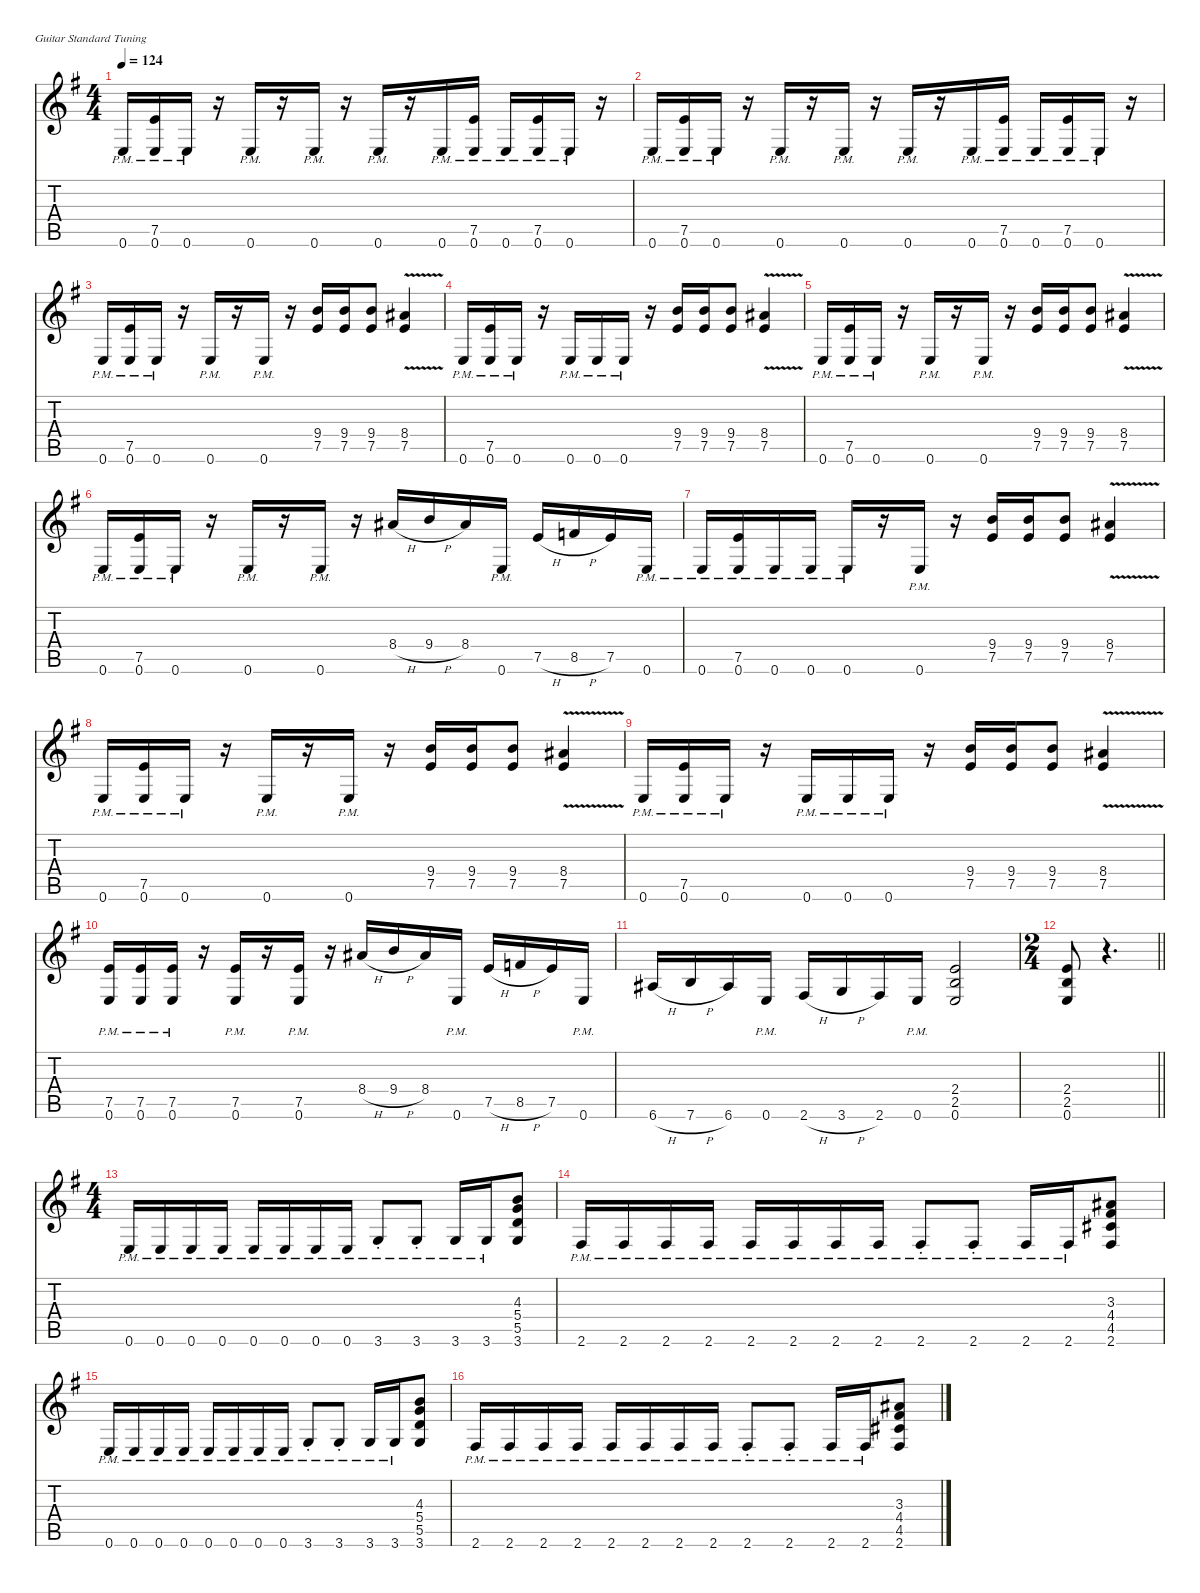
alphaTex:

\defaultSystemsLayout 4
\hideDynamics
\bracketExtendMode nobrackets
\singleTrackTrackNamePolicy hidden
\multiTrackTrackNamePolicy hidden
\otherSystemsTrackNameOrientation horizontal
\track ("Guitar 1" "dist.guit.") {defaultSystemsLayout 4 mute instrument distortionguitar}
\staff {score tabs}
\tuning (E4 B3 G3 D3 A2 E2)
\ts (4 4)
\tempo 124
\clef g2
\ks eminor
0.6{pm acc forcenatural}.16{dy f beam Up} (7.5{pm acc forcenatural} 0.6{pm acc forcenatural}).16{beam Up} 0.6{pm acc forcenatural}.16{beam Up} r.16{beam Up} 0.6{pm acc forcenatural}.16{beam Up} r.16{beam Up} 0.6{pm acc forcenatural}.16{beam Up} r.16{beam Up} 0.6{pm acc forcenatural}.16{beam Up} r.16{beam Up} 0.6{pm acc forcenatural}.16{beam Up} (7.5{pm acc forcenatural} 0.6{pm acc forcenatural}).16{beam Up} 0.6{pm acc forcenatural}.16{beam Up} (7.5{pm acc forcenatural} 0.6{pm acc forcenatural}).16{beam Up} 0.6{pm acc forcenatural}.16{beam Up} r.16{beam Up} |
0.6{pm acc forcenatural}.16{beam Up} (7.5{pm acc forcenatural} 0.6{pm acc forcenatural}).16{beam Up} 0.6{pm acc forcenatural}.16{beam Up} r.16{beam Up} 0.6{pm acc forcenatural}.16{beam Up} r.16{beam Up} 0.6{pm acc forcenatural}.16{beam Up} r.16{beam Up} 0.6{pm acc forcenatural}.16{beam Up} r.16{beam Up} 0.6{pm acc forcenatural}.16{beam Up} (7.5{pm acc forcenatural} 0.6{pm acc forcenatural}).16{beam Up} 0.6{pm acc forcenatural}.16{beam Up} (7.5{pm acc forcenatural} 0.6{pm acc forcenatural}).16{beam Up} 0.6{pm acc forcenatural}.16{beam Up} r.16{beam Up} |
0.6{pm acc forcenatural}.16{beam Up} (7.5{pm acc forcenatural} 0.6{pm acc forcenatural}).16{beam Up} 0.6{pm acc forcenatural}.16{beam Up} r.16{beam Up} 0.6{pm acc forcenatural}.16{beam Up} r.16{beam Up} 0.6{pm acc forcenatural}.16{beam Up} r.16{beam Up} (9.4{acc forcenatural} 7.5{acc forcenatural}).16{beam Up} (9.4{acc forcenatural} 7.5{acc forcenatural}).16{beam Up} (9.4{acc forcenatural} 7.5{acc forcenatural}).8{beam Up} (8.4{v acc #} 7.5{acc forcenatural}).4{beam Up} |
0.6{pm acc forcenatural}.16{beam Up} (7.5{pm acc forcenatural} 0.6{pm acc forcenatural}).16{beam Up} 0.6{pm acc forcenatural}.16{beam Up} r.16{beam Up} 0.6{pm acc forcenatural}.16{beam Up} 0.6{pm acc forcenatural}.16{beam Up} 0.6{pm acc forcenatural}.16{beam Up} r.16{beam Up} (9.4{acc forcenatural} 7.5{acc forcenatural}).16{beam Up} (9.4{acc forcenatural} 7.5{acc forcenatural}).16{beam Up} (9.4{acc forcenatural} 7.5{acc forcenatural}).8{beam Up} (8.4{v acc #} 7.5{acc forcenatural}).4{beam Up} |
0.6{pm acc forcenatural}.16{beam Up} (7.5{pm acc forcenatural} 0.6{pm acc forcenatural}).16{beam Up} 0.6{pm acc forcenatural}.16{beam Up} r.16{beam Up} 0.6{pm acc forcenatural}.16{beam Up} r.16{beam Up} 0.6{pm acc forcenatural}.16{beam Up} r.16{beam Up} (9.4{acc forcenatural} 7.5{acc forcenatural}).16{beam Up} (9.4{acc forcenatural} 7.5{acc forcenatural}).16{beam Up} (9.4{acc forcenatural} 7.5{acc forcenatural}).8{beam Up} (8.4{v acc #} 7.5{acc forcenatural}).4{beam Up} |
0.6{pm acc forcenatural}.16{beam Up} (7.5{pm acc forcenatural} 0.6{pm acc forcenatural}).16{beam Up} 0.6{pm acc forcenatural}.16{beam Up} r.16{beam Up} 0.6{pm acc forcenatural}.16{beam Up} r.16{beam Up} 0.6{pm acc forcenatural}.16{beam Up} r.16{beam Up} 8.4{h acc #}.16{beam Up} 9.4{h acc forcenatural}.16{beam Up} 8.4{acc #}.16{beam Up} 0.6{pm acc forcenatural}.16{beam Up} 7.5{h acc forcenatural}.16{beam Up} 8.5{h acc forcenatural}.16{beam Up} 7.5{acc forcenatural}.16{beam Up} 0.6{pm acc forcenatural}.16{beam Up} |
0.6{pm acc forcenatural}.16{beam Up} (7.5{pm acc forcenatural} 0.6{pm acc forcenatural}).16{beam Up} 0.6{pm acc forcenatural}.16{beam Up} 0.6{pm acc forcenatural}.16{beam Up} 0.6{pm acc forcenatural}.16{beam Up} r.16{beam Up} 0.6{pm acc forcenatural}.16{beam Up} r.16{beam Up} (9.4{acc forcenatural} 7.5{acc forcenatural}).16{beam Up} (9.4{acc forcenatural} 7.5{acc forcenatural}).16{beam Up} (9.4{acc forcenatural} 7.5{acc forcenatural}).8{beam Up} (8.4{v acc #} 7.5{acc forcenatural}).4{beam Up} |
0.6{pm acc forcenatural}.16{beam Up} (7.5{pm acc forcenatural} 0.6{pm acc forcenatural}).16{beam Up} 0.6{pm acc forcenatural}.16{beam Up} r.16{beam Up} 0.6{pm acc forcenatural}.16{beam Up} r.16{beam Up} 0.6{pm acc forcenatural}.16{beam Up} r.16{beam Up} (9.4{acc forcenatural} 7.5{acc forcenatural}).16{beam Up} (9.4{acc forcenatural} 7.5{acc forcenatural}).16{beam Up} (9.4{acc forcenatural} 7.5{acc forcenatural}).8{beam Up} (8.4{v acc #} 7.5{acc forcenatural}).4{beam Up} |
0.6{pm acc forcenatural}.16{beam Up} (7.5{pm acc forcenatural} 0.6{pm acc forcenatural}).16{beam Up} 0.6{pm acc forcenatural}.16{beam Up} r.16{beam Up} 0.6{pm acc forcenatural}.16{beam Up} 0.6{pm acc forcenatural}.16{beam Up} 0.6{pm acc forcenatural}.16{beam Up} r.16{beam Up} (9.4{acc forcenatural} 7.5{acc forcenatural}).16{beam Up} (9.4{acc forcenatural} 7.5{acc forcenatural}).16{beam Up} (9.4{acc forcenatural} 7.5{acc forcenatural}).8{beam Up} (8.4{v acc #} 7.5{acc forcenatural}).4{beam Up} |
(7.5{pm acc forcenatural} 0.6{pm acc forcenatural}).16{beam Up} (7.5{pm acc forcenatural} 0.6{pm acc forcenatural}).16{beam Up} (7.5{pm acc forcenatural} 0.6{pm acc forcenatural}).16{beam Up} r.16{beam Up} (7.5{pm acc forcenatural} 0.6{pm acc forcenatural}).16{beam Up} r.16{beam Up} (7.5{pm acc forcenatural} 0.6{pm acc forcenatural}).16{beam Up} r.16{beam Up} 8.4{h acc #}.16{beam Up} 9.4{h acc forcenatural}.16{beam Up} 8.4{acc #}.16{beam Up} 0.6{pm acc forcenatural}.16{beam Up} 7.5{h acc forcenatural}.16{beam Up} 8.5{h acc forcenatural}.16{beam Up} 7.5{acc forcenatural}.16{beam Up} 0.6{pm acc forcenatural}.16{beam Up} |
6.6{h acc #}.16{beam Up} 7.6{h acc forcenatural}.16{beam Up} 6.6{acc #}.16{beam Up} 0.6{pm acc forcenatural}.16{beam Up} 2.6{h acc #}.16{beam Up} 3.6{h acc forcenatural}.16{beam Up} 2.6{acc #}.16{beam Up} 0.6{pm acc forcenatural}.16{beam Up} (2.4{acc forcenatural} 2.5{acc forcenatural} 0.6{acc forcenatural}).2{beam Up} |
\ts (2 4)
\beaming (8 2 2)
\barLineRight lightlight
(2.4{acc forcenatural} 2.5{acc forcenatural} 0.6{acc forcenatural}).8{beam Up} r.4{d beam Up} |
\ts (4 4)
\beaming (8 2 2 2 2)
0.6{pm acc forcenatural}.16{beam Up} 0.6{pm acc forcenatural}.16{beam Up} 0.6{pm acc forcenatural}.16{beam Up} 0.6{pm acc forcenatural}.16{beam Up} 0.6{pm acc forcenatural}.16{beam Up} 0.6{pm acc forcenatural}.16{beam Up} 0.6{pm acc forcenatural}.16{beam Up} 0.6{pm acc forcenatural}.16{beam Up} 3.6{pm st acc forcenatural}.8{beam Up} 3.6{pm st acc forcenatural}.8{beam Up} 3.6{pm acc forcenatural}.16{beam Up} 3.6{pm acc forcenatural}.16{beam Up} (4.3{acc forcenatural} 5.4{acc forcenatural} 5.5{acc forcenatural} 3.6{acc forcenatural}).8{beam Up} |
2.6{pm acc #}.16{beam Up} 2.6{pm acc #}.16{beam Up} 2.6{pm acc #}.16{beam Up} 2.6{pm acc #}.16{beam Up} 2.6{pm acc #}.16{beam Up} 2.6{pm acc #}.16{beam Up} 2.6{pm acc #}.16{beam Up} 2.6{pm acc #}.16{beam Up} 2.6{pm st acc #}.8{beam Up} 2.6{pm st acc #}.8{beam Up} 2.6{pm acc #}.16{beam Up} 2.6{pm acc #}.16{beam Up} (3.3{acc #} 4.4{acc #} 4.5{acc #} 2.6{acc #}).8{beam Up} |
0.6{pm acc forcenatural}.16{beam Up} 0.6{pm acc forcenatural}.16{beam Up} 0.6{pm acc forcenatural}.16{beam Up} 0.6{pm acc forcenatural}.16{beam Up} 0.6{pm acc forcenatural}.16{beam Up} 0.6{pm acc forcenatural}.16{beam Up} 0.6{pm acc forcenatural}.16{beam Up} 0.6{pm acc forcenatural}.16{beam Up} 3.6{pm st acc forcenatural}.8{beam Up} 3.6{pm st acc forcenatural}.8{beam Up} 3.6{pm acc forcenatural}.16{beam Up} 3.6{pm acc forcenatural}.16{beam Up} (4.3{acc forcenatural} 5.4{acc forcenatural} 5.5{acc forcenatural} 3.6{acc forcenatural}).8{beam Up} |
2.6{pm acc #}.16{beam Up} 2.6{pm acc #}.16{beam Up} 2.6{pm acc #}.16{beam Up} 2.6{pm acc #}.16{beam Up} 2.6{pm acc #}.16{beam Up} 2.6{pm acc #}.16{beam Up} 2.6{pm acc #}.16{beam Up} 2.6{pm acc #}.16{beam Up} 2.6{pm st acc #}.8{beam Up} 2.6{pm st acc #}.8{beam Up} 2.6{pm acc #}.16{beam Up} 2.6{pm acc #}.16{beam Up} (3.3{acc #} 4.4{acc #} 4.5{acc #} 2.6{acc #}).8{beam Up}
